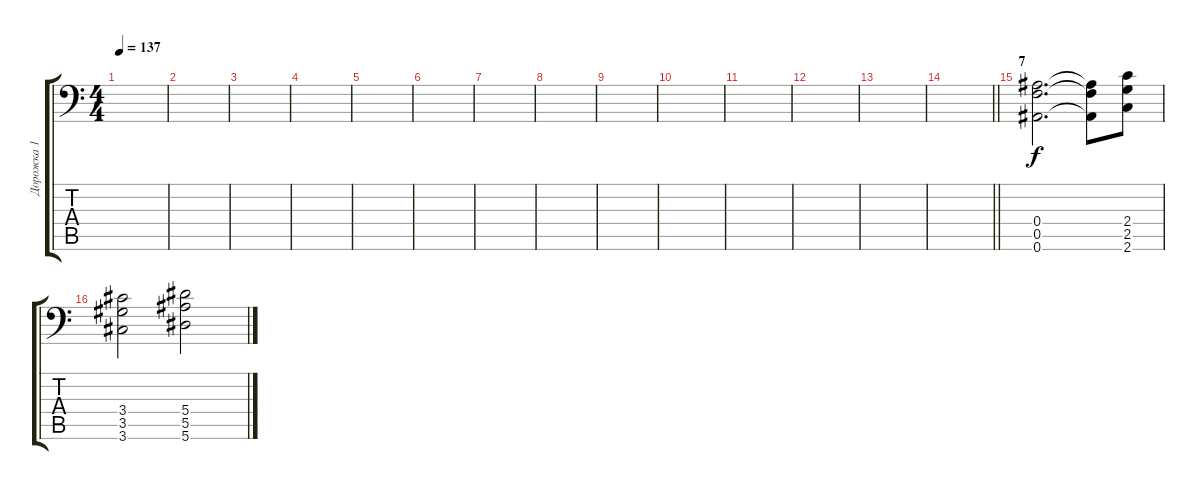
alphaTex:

\track ("Дорожка 1" "Дорожка 1") {instrument distortionguitar}
\staff {score tabs}
\tuning (C4 G3 Eb3 Bb2 F2 Bb1) {hide}
\ts (4 4)
\tempo 137
\clef f4
\ks c
|
|
|
|
|
|
|
|
|
|
|
|
|
\barLineRight lightlight
|
\section ("" "7")
(0.4 0.5 0.6).2{d} (0.4{t} 0.5{t} 0.6{t}).8 (2.4 2.5 2.6).8 |
(3.4 3.5 3.6).2 (5.4 5.5 5.6).2
